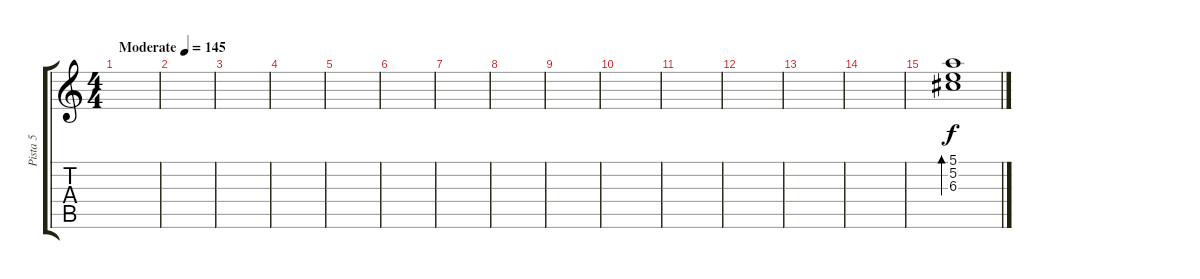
\track ("Pista 5" "Pista 5") {instrument overdrivenguitar}
\staff {score tabs}
\tuning (E4 B3 G3 D3 A2 E2) {hide}
\ts (4 4)
\tempo (145 "Moderate")
\clef g2
\ks c
|
|
|
|
|
|
|
|
|
|
|
|
|
|
(5.1 5.2 6.3).1{bd 480}
